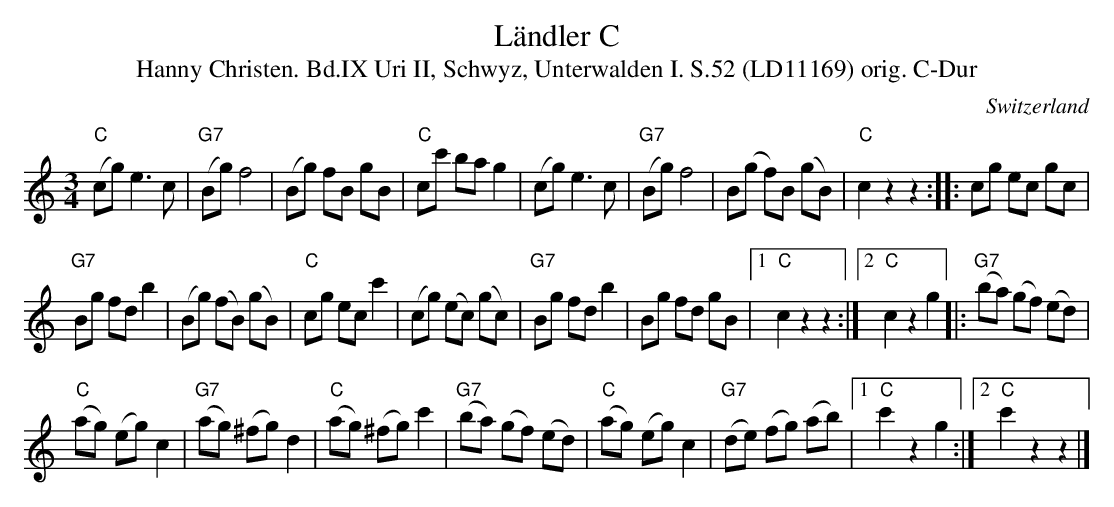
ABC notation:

X:1
T: L\"andler C
T:Hanny Christen. Bd.IX Uri II, Schwyz, Unterwalden I. S.52 (LD11169) orig. C-Dur
M:3/4
L:1/8
O:Switzerland
K:C major
("C"cg) e3c | ("G7"Bg) f4 | (Bg) fB gB | "C"cc' ba g2 | (cg) e3c | ("G7"Bg) f4 | B(g f)B (gB) | "C"c2z2z2 :: cg ec gc |
"G7"Bg fd b2 | (Bg) (fB) (gB) | "C"cg ec c'2 | (cg) (ec) (gc) | "G7"Bg fd b2 | Bg fd gB |1 "C"c2z2z2 :|2 "C"c2z2g2 |: ("G7"ba) (gf) (ed) |
("C"ag) (eg) c2 | ("G7"ag) (^fg) d2 | ("C"ag) (^fg) c'2 | ("G7"ba) (gf) (ed) | ("C"ag) (eg) c2 | ("G7"de) (fg) (ab) |1 "C"c'2z2g2 :|2 "C"c'2 z2z2 |]
